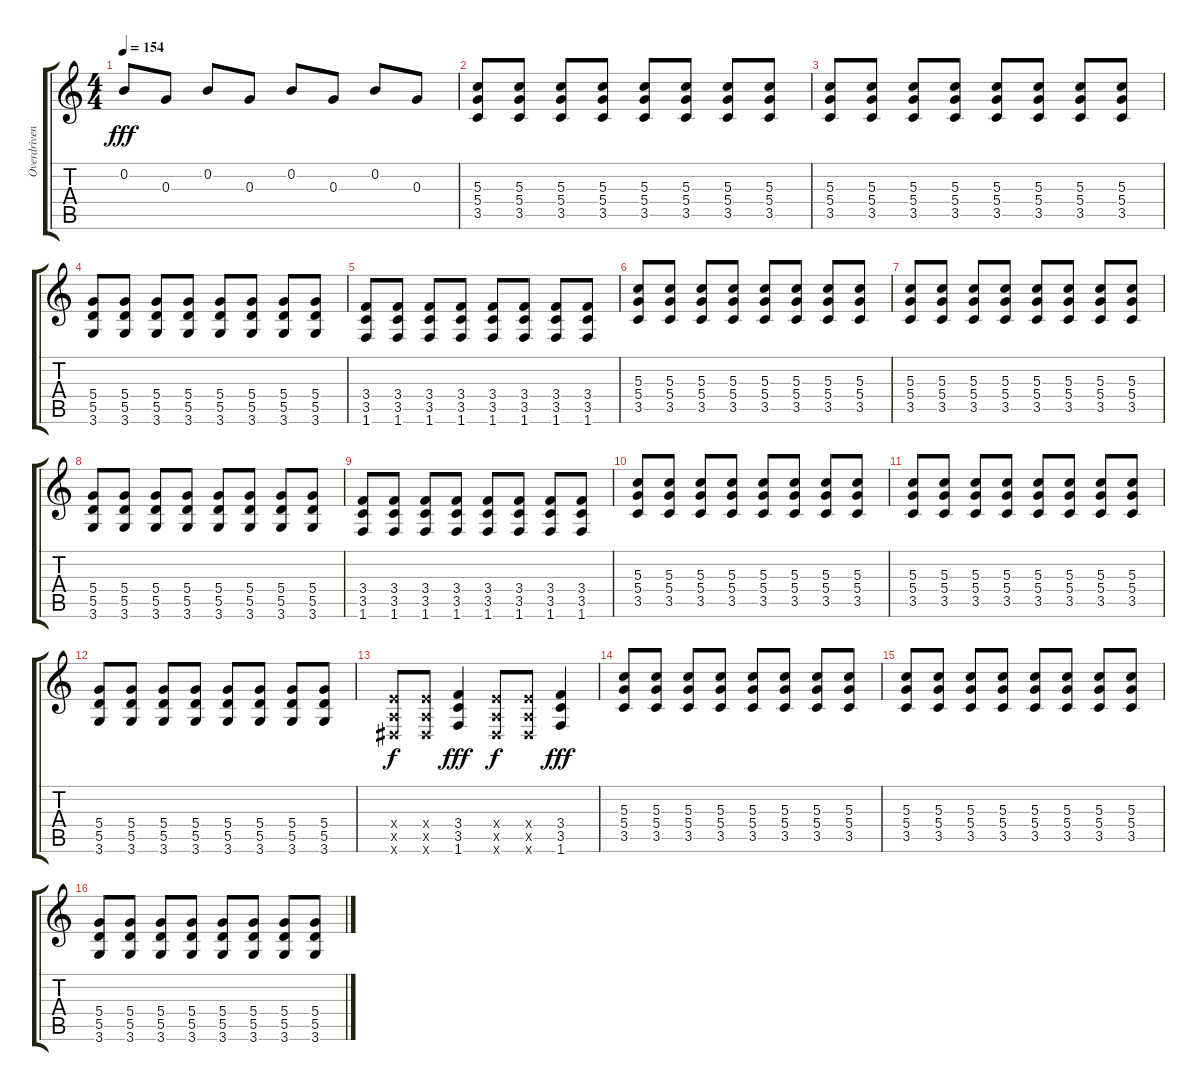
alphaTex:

\track ("Overdriven Guitar 1" "Overdriven") {instrument distortionguitar}
\staff {score tabs}
\tuning (E4 B3 G3 D3 A2 E2) {hide}
\ts (4 4)
\tempo 154
\clef g2
\ks c
0.2.8{dy fff} 0.3.8 0.2.8 0.3.8 0.2.8 0.3.8 0.2.8 0.3.8 |
(5.3 5.4 3.5).8{instrument distortionguitar} (5.3 5.4 3.5).8 (5.3 5.4 3.5).8 (5.3 5.4 3.5).8 (5.3 5.4 3.5).8 (5.3 5.4 3.5).8 (5.3 5.4 3.5).8 (5.3 5.4 3.5).8 |
(5.3 5.4 3.5).8 (5.3 5.4 3.5).8 (5.3 5.4 3.5).8 (5.3 5.4 3.5).8 (5.3 5.4 3.5).8 (5.3 5.4 3.5).8 (5.3 5.4 3.5).8 (5.3 5.4 3.5).8 |
(5.4 5.5 3.6).8 (5.4 5.5 3.6).8 (5.4 5.5 3.6).8 (5.4 5.5 3.6).8 (5.4 5.5 3.6).8 (5.4 5.5 3.6).8 (5.4 5.5 3.6).8 (5.4 5.5 3.6).8 |
(3.4 3.5 1.6).8 (3.4 3.5 1.6).8 (3.4 3.5 1.6).8 (3.4 3.5 1.6).8 (3.4 3.5 1.6).8 (3.4 3.5 1.6).8 (3.4 3.5 1.6).8 (3.4 3.5 1.6).8 |
(5.3 5.4 3.5).8 (5.3 5.4 3.5).8 (5.3 5.4 3.5).8 (5.3 5.4 3.5).8 (5.3 5.4 3.5).8 (5.3 5.4 3.5).8 (5.3 5.4 3.5).8 (5.3 5.4 3.5).8 |
(5.3 5.4 3.5).8 (5.3 5.4 3.5).8 (5.3 5.4 3.5).8 (5.3 5.4 3.5).8 (5.3 5.4 3.5).8 (5.3 5.4 3.5).8 (5.3 5.4 3.5).8 (5.3 5.4 3.5).8 |
(5.4 5.5 3.6).8 (5.4 5.5 3.6).8 (5.4 5.5 3.6).8 (5.4 5.5 3.6).8 (5.4 5.5 3.6).8 (5.4 5.5 3.6).8 (5.4 5.5 3.6).8 (5.4 5.5 3.6).8 |
(3.4 3.5 1.6).8 (3.4 3.5 1.6).8 (3.4 3.5 1.6).8 (3.4 3.5 1.6).8 (3.4 3.5 1.6).8 (3.4 3.5 1.6).8 (3.4 3.5 1.6).8 (3.4 3.5 1.6).8 |
(5.3 5.4 3.5).8 (5.3 5.4 3.5).8 (5.3 5.4 3.5).8 (5.3 5.4 3.5).8 (5.3 5.4 3.5).8 (5.3 5.4 3.5).8 (5.3 5.4 3.5).8 (5.3 5.4 3.5).8 |
(5.3 5.4 3.5).8 (5.3 5.4 3.5).8 (5.3 5.4 3.5).8 (5.3 5.4 3.5).8 (5.3 5.4 3.5).8 (5.3 5.4 3.5).8 (5.3 5.4 3.5).8 (5.3 5.4 3.5).8 |
(5.4 5.5 3.6).8 (5.4 5.5 3.6).8 (5.4 5.5 3.6).8 (5.4 5.5 3.6).8 (5.4 5.5 3.6).8 (5.4 5.5 3.6).8 (5.4 5.5 3.6).8 (5.4 5.5 3.6).8 |
(2.4{x} 0.5{x} -1.6{x}).8{dy f} (2.4{x} 0.5{x} -1.6{x}).8 (3.4 3.5 1.6).4{dy fff} (2.4{x} 0.5{x} -1.6{x}).8{dy f} (2.4{x} 0.5{x} -1.6{x}).8 (3.4 3.5 1.6).4{dy fff} |
(5.3 5.4 3.5).8 (5.3 5.4 3.5).8 (5.3 5.4 3.5).8 (5.3 5.4 3.5).8 (5.3 5.4 3.5).8 (5.3 5.4 3.5).8 (5.3 5.4 3.5).8 (5.3 5.4 3.5).8 |
(5.3 5.4 3.5).8 (5.3 5.4 3.5).8 (5.3 5.4 3.5).8 (5.3 5.4 3.5).8 (5.3 5.4 3.5).8 (5.3 5.4 3.5).8 (5.3 5.4 3.5).8 (5.3 5.4 3.5).8 |
(5.4 5.5 3.6).8 (5.4 5.5 3.6).8 (5.4 5.5 3.6).8 (5.4 5.5 3.6).8 (5.4 5.5 3.6).8 (5.4 5.5 3.6).8 (5.4 5.5 3.6).8 (5.4 5.5 3.6).8
